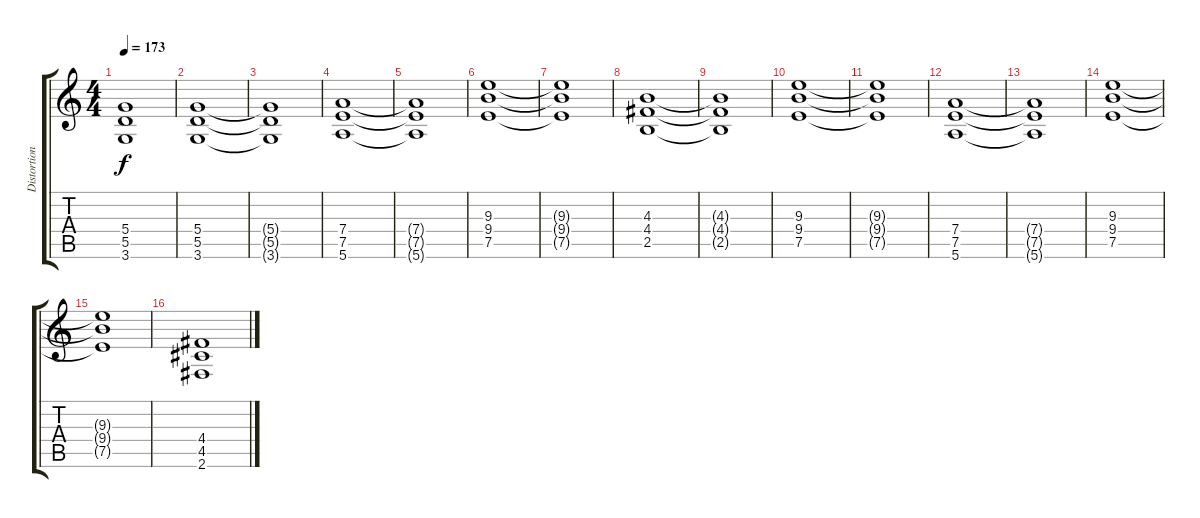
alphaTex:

\track ("Distortion" "Distortion") {instrument overdrivenguitar}
\staff {score tabs}
\tuning (E4 B3 G3 D3 A2 E2) {hide}
\ts (4 4)
\tempo 173
\clef g2
\ks c
(5.4{t} 5.5{t} 3.6{t}).1{dy f} |
(5.4 5.5 3.6).1 |
(5.4{t} 5.5{t} 3.6{t}).1 |
(7.4 7.5 5.6).1 |
(7.4{t} 7.5{t} 5.6{t}).1 |
(9.3 9.4 7.5).1 |
(9.3{t} 9.4{t} 7.5{t}).1 |
(4.3 4.4 2.5).1 |
(4.3{t} 4.4{t} 2.5{t}).1 |
(9.3 9.4 7.5).1 |
(9.3{t} 9.4{t} 7.5{t}).1 |
(7.4 7.5 5.6).1 |
(7.4{t} 7.5{t} 5.6{t}).1 |
(9.3 9.4 7.5).1 |
(9.3{t} 9.4{t} 7.5{t}).1 |
(4.4 4.5 2.6).1
